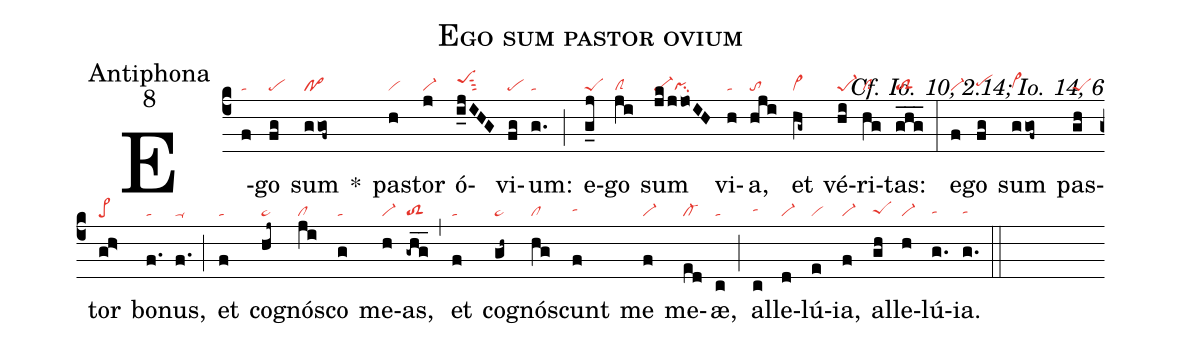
name: Ego sum pastor ovium;
office-part: Antiphona;
mode: 8;
commentary: Cf. Io. 10, 2.14; Io. 14, 6;
nabc-lines: 1;
%%
(c4)
E(f|ta)go(fg|pe) sum(ggof~|po>) *()
pas(h|vi)tor(j|vi-) ó(i_jIHG|peShisut3)vi(fg|pe)um:(g.|ta) (;)
e(g_j|peS)go(ji|clS) sum(jk/jjoIH|pe-pisu1) vi(h|ta)a,(hji|to) et(hg~|vi>) vé(hi|pe-1)ri(hg|clS)tas:(g_h_g_|toS2) (:)
e(f|vi-)go(fg|pehh) sum(ggof~|vi>hg) pas(gh|peS)tor(gh>|pe>) bo(f.|ta)nus,(f.|ta-) (;)
et(f|ta) co(hj~|ta>)gnós(ji|cl)co(g|ta) me(h|vi-)as,(-ghg__|toS2) (,)
et(f|ta) co(gh~|ta>)gnós(hg|cl)cunt(f|tahh) me(f|vi-) me(ed|cl-)æ,(c|ta) (;)
al(c|tahh)le(d|vi-)lú(e|vi)ia,(f|vi-) al(gh|peShg)le(h|vi-)lú(g.|tahg)ia.(g.|tahg) (::)
